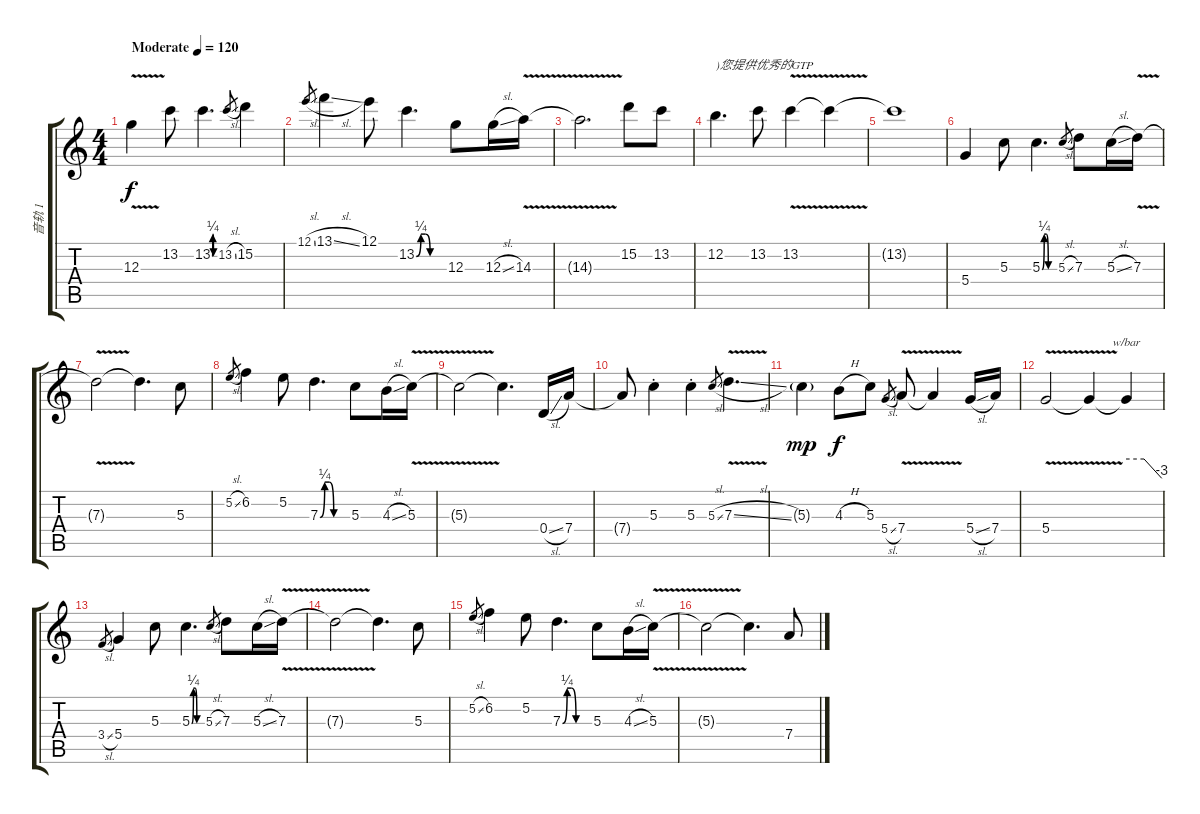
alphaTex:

\track ("音轨 1" "音轨 1") {instrument overdrivenguitar}
\staff {score tabs}
\tuning (E4 B3 G3 D3 A2 E2) {hide}
\ts (4 4)
\tempo (120 "Moderate")
\clef g2
\ks c
12.3{v}.4{dy f instrument overdrivenguitar} 13.2.8 13.2{be (custom 0 0 10 1 20 1 30 0 60 0)}.4{d} 13.2{sl}.8{gr} 15.2.4 |
12.1{sl}.8{gr} 13.1{sl}.4 12.1.8 13.2{be (custom 0 0 10 1 20 1 30 0 60 0)}.4{d} 12.3.8 12.3{sl}.16 14.3{v}.16 |
14.3{t}.2{d} 15.2.8 13.2.8 |
12.2.4{d txt ")您提供优秀的GTP"} 13.2.8 13.2{v}.4 13.2{t}.4 |
13.2{t}.1 |
5.4.4 5.3.8 5.3{be (custom 0 0 10 1 20 1 30 0 60 0)}.4{d} 5.3{sl}.8{gr} 7.3.8 5.3{sl}.16 7.3{v}.16 |
7.3{t}.2 7.3{t}.4{d} 5.3.8 |
5.2{sl}.8{gr} 6.2.4 5.2.8 7.3{be (custom 0 0 10 1 20 1 30 0 60 0)}.4{d} 5.3.8 4.3{sl}.16 5.3{v}.16 |
5.3{t}.2 5.3{t}.4{d} 0.4{sl}.16 7.4.16 |
7.4{t}.8 5.3{st}.4 5.3{st}.4 5.3{sl}.8{gr} 7.3{v sl}.4{d} |
5.3{g}.4{dy mp} 4.3{h}.8{dy f} 5.3.8 5.4{sl}.8{gr} 7.4{v}.8 7.4{t}.4 5.4{sl}.16 7.4.16 |
5.4{v}.2 5.4{t}.4 5.4{t}.4{tbe (custom default 0 0 30 0 60 -12)} |
3.4{sl}.8{gr} 5.4.4 5.3.8 5.3{be (custom 0 0 10 1 20 1 30 0 60 0)}.4{d} 5.3{sl}.8{gr} 7.3.8 5.3{sl}.16 7.3{v}.16 |
7.3{t}.2 7.3{t}.4{d} 5.3.8 |
5.2{sl}.8{gr} 6.2.4 5.2.8 7.3{be (custom 0 0 10 1 20 1 30 0 60 0)}.4{d} 5.3.8 4.3{sl}.16 5.3{v}.16 |
5.3{t}.2 5.3{t}.4{d} 7.4.8
